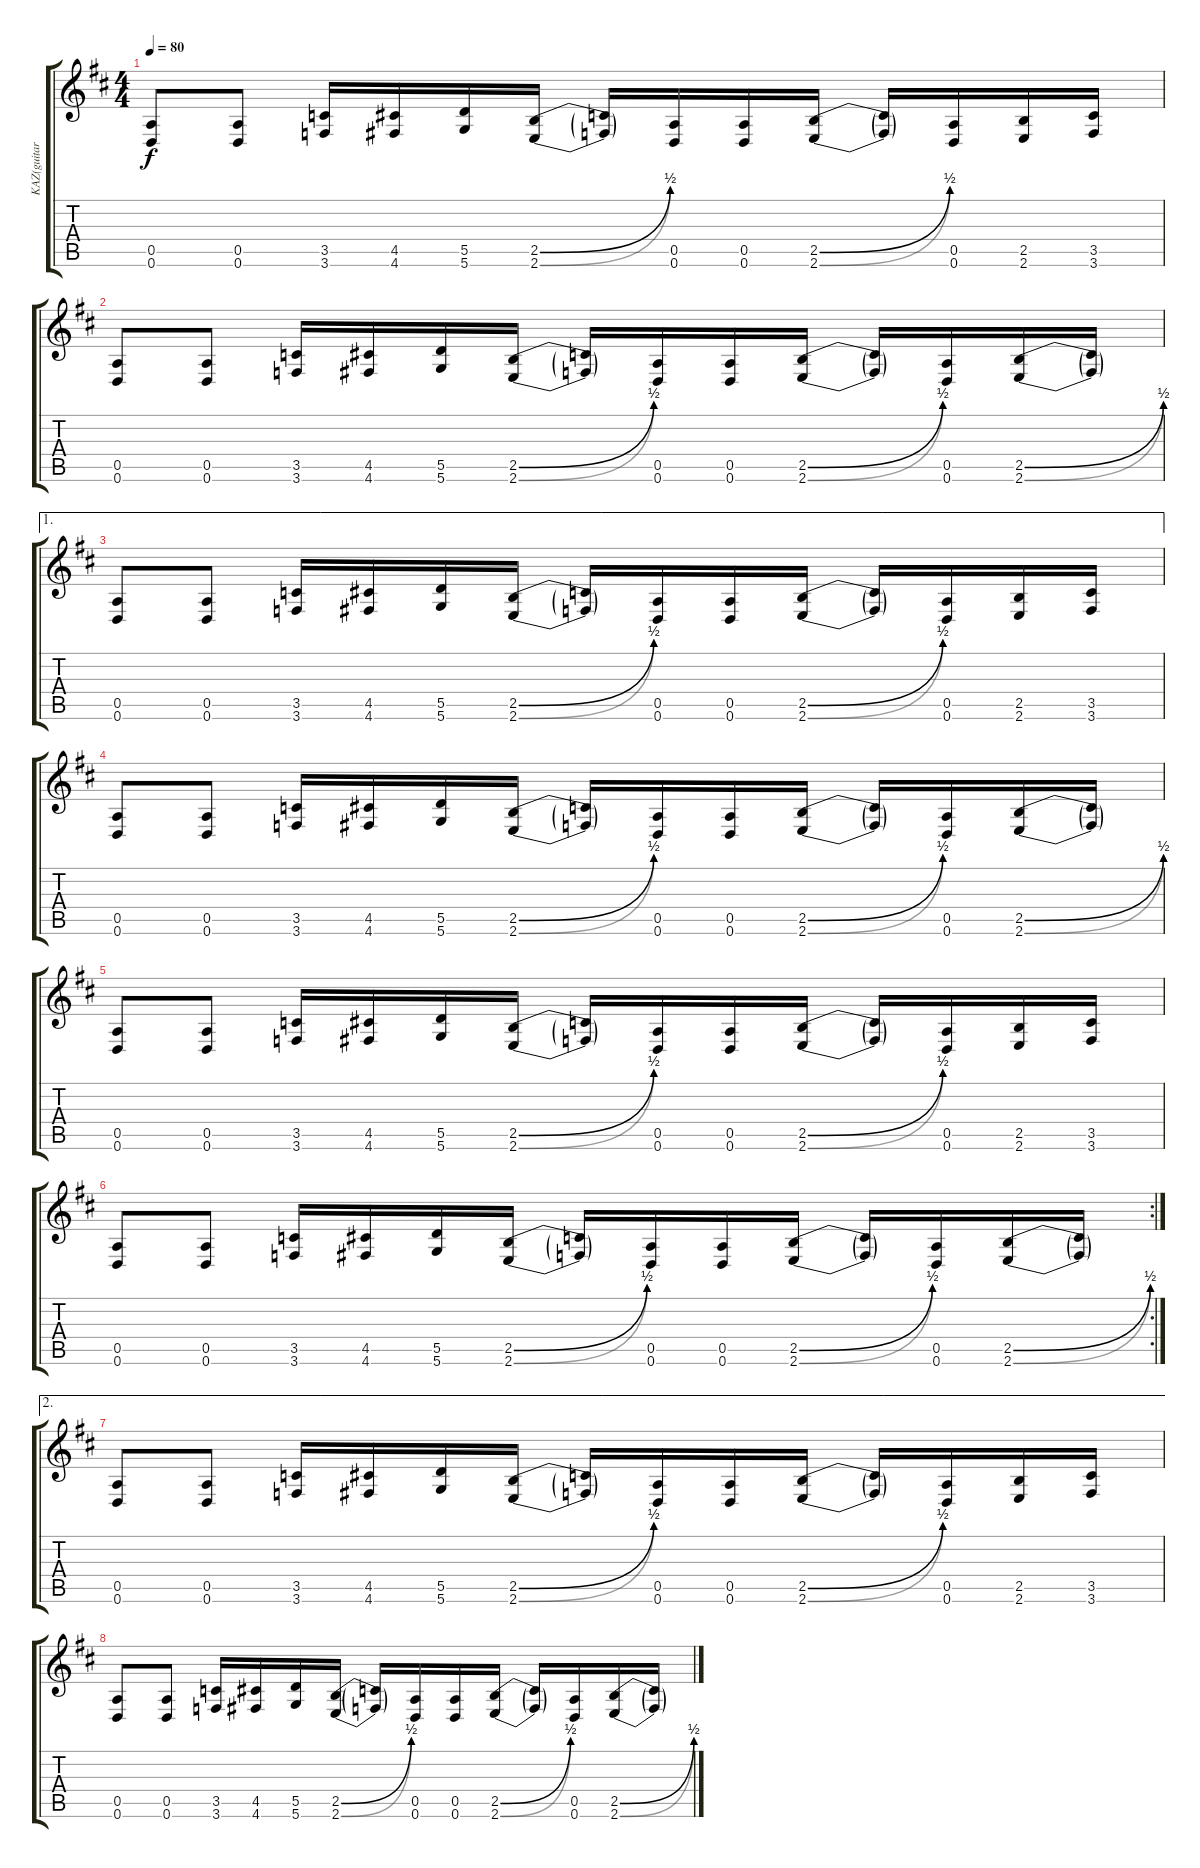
\track ("KAZ(guitar)" "KAZ(guitar") {instrument distortionguitar}
\staff {score tabs}
\tuning (E4 B3 G3 D3 A2 D2) {hide}
\ts (4 4)
\tempo 80
\clef g2
\ks d
(0.5 0.6).8{dy f} (0.5 0.6).8 (3.5 3.6).16 (4.5 4.6).16 (5.5 5.6).16 (2.5{be (bend 0 0 60 2)} 2.6{be (bend 0 0 60 2)}).16 (2.5{t} 2.6{t}).16 (0.5 0.6).16 (0.5 0.6).16 (2.5{be (bend 0 0 60 2)} 2.6{be (bend 0 0 60 2)}).16 (2.5{t} 2.6{t}).16 (0.5 0.6).16 (2.5 2.6).16 (3.5 3.6).16 |
(0.5 0.6).8 (0.5 0.6).8 (3.5 3.6).16 (4.5 4.6).16 (5.5 5.6).16 (2.5{be (bend 0 0 60 2)} 2.6{be (bend 0 0 60 2)}).16 (2.5{t} 2.6{t}).16 (0.5 0.6).16 (0.5 0.6).16 (2.5{be (bend 0 0 60 2)} 2.6{be (bend 0 0 60 2)}).16 (2.5{t} 2.6{t}).16 (0.5 0.6).16 (2.5{be (bend 0 0 60 2)} 2.6{be (bend 0 0 60 2)}).16 (2.5{t} 2.6{t}).16 |
\ae 1
(0.5 0.6).8 (0.5 0.6).8 (3.5 3.6).16 (4.5 4.6).16 (5.5 5.6).16 (2.5{be (bend 0 0 60 2)} 2.6{be (bend 0 0 60 2)}).16 (2.5{t} 2.6{t}).16 (0.5 0.6).16 (0.5 0.6).16 (2.5{be (bend 0 0 60 2)} 2.6{be (bend 0 0 60 2)}).16 (2.5{t} 2.6{t}).16 (0.5 0.6).16 (2.5 2.6).16 (3.5 3.6).16 |
(0.5 0.6).8 (0.5 0.6).8 (3.5 3.6).16 (4.5 4.6).16 (5.5 5.6).16 (2.5{be (bend 0 0 60 2)} 2.6{be (bend 0 0 60 2)}).16 (2.5{t} 2.6{t}).16 (0.5 0.6).16 (0.5 0.6).16 (2.5{be (bend 0 0 60 2)} 2.6{be (bend 0 0 60 2)}).16 (2.5{t} 2.6{t}).16 (0.5 0.6).16 (2.5{be (bend 0 0 60 2)} 2.6{be (bend 0 0 60 2)}).16 (2.5{t} 2.6{t}).16 |
(0.5 0.6).8 (0.5 0.6).8 (3.5 3.6).16 (4.5 4.6).16 (5.5 5.6).16 (2.5{be (bend 0 0 60 2)} 2.6{be (bend 0 0 60 2)}).16 (2.5{t} 2.6{t}).16 (0.5 0.6).16 (0.5 0.6).16 (2.5{be (bend 0 0 60 2)} 2.6{be (bend 0 0 60 2)}).16 (2.5{t} 2.6{t}).16 (0.5 0.6).16 (2.5 2.6).16 (3.5 3.6).16 |
\rc 2
(0.5 0.6).8 (0.5 0.6).8 (3.5 3.6).16 (4.5 4.6).16 (5.5 5.6).16 (2.5{be (bend 0 0 60 2)} 2.6{be (bend 0 0 60 2)}).16 (2.5{t} 2.6{t}).16 (0.5 0.6).16 (0.5 0.6).16 (2.5{be (bend 0 0 60 2)} 2.6{be (bend 0 0 60 2)}).16 (2.5{t} 2.6{t}).16 (0.5 0.6).16 (2.5{be (bend 0 0 60 2)} 2.6{be (bend 0 0 60 2)}).16 (2.5{t} 2.6{t}).16 |
\ae 2
(0.5 0.6).8 (0.5 0.6).8 (3.5 3.6).16 (4.5 4.6).16 (5.5 5.6).16 (2.5{be (bend 0 0 60 2)} 2.6{be (bend 0 0 60 2)}).16 (2.5{t} 2.6{t}).16 (0.5 0.6).16 (0.5 0.6).16 (2.5{be (bend 0 0 60 2)} 2.6{be (bend 0 0 60 2)}).16 (2.5{t} 2.6{t}).16 (0.5 0.6).16 (2.5 2.6).16 (3.5 3.6).16 |
(0.5 0.6).8 (0.5 0.6).8 (3.5 3.6).16 (4.5 4.6).16 (5.5 5.6).16 (2.5{be (bend 0 0 60 2)} 2.6{be (bend 0 0 60 2)}).16 (2.5{t} 2.6{t}).16 (0.5 0.6).16 (0.5 0.6).16 (2.5{be (bend 0 0 60 2)} 2.6{be (bend 0 0 60 2)}).16 (2.5{t} 2.6{t}).16 (0.5 0.6).16 (2.5{be (bend 0 0 60 2)} 2.6{be (bend 0 0 60 2)}).16 (2.5{t} 2.6{t}).16
